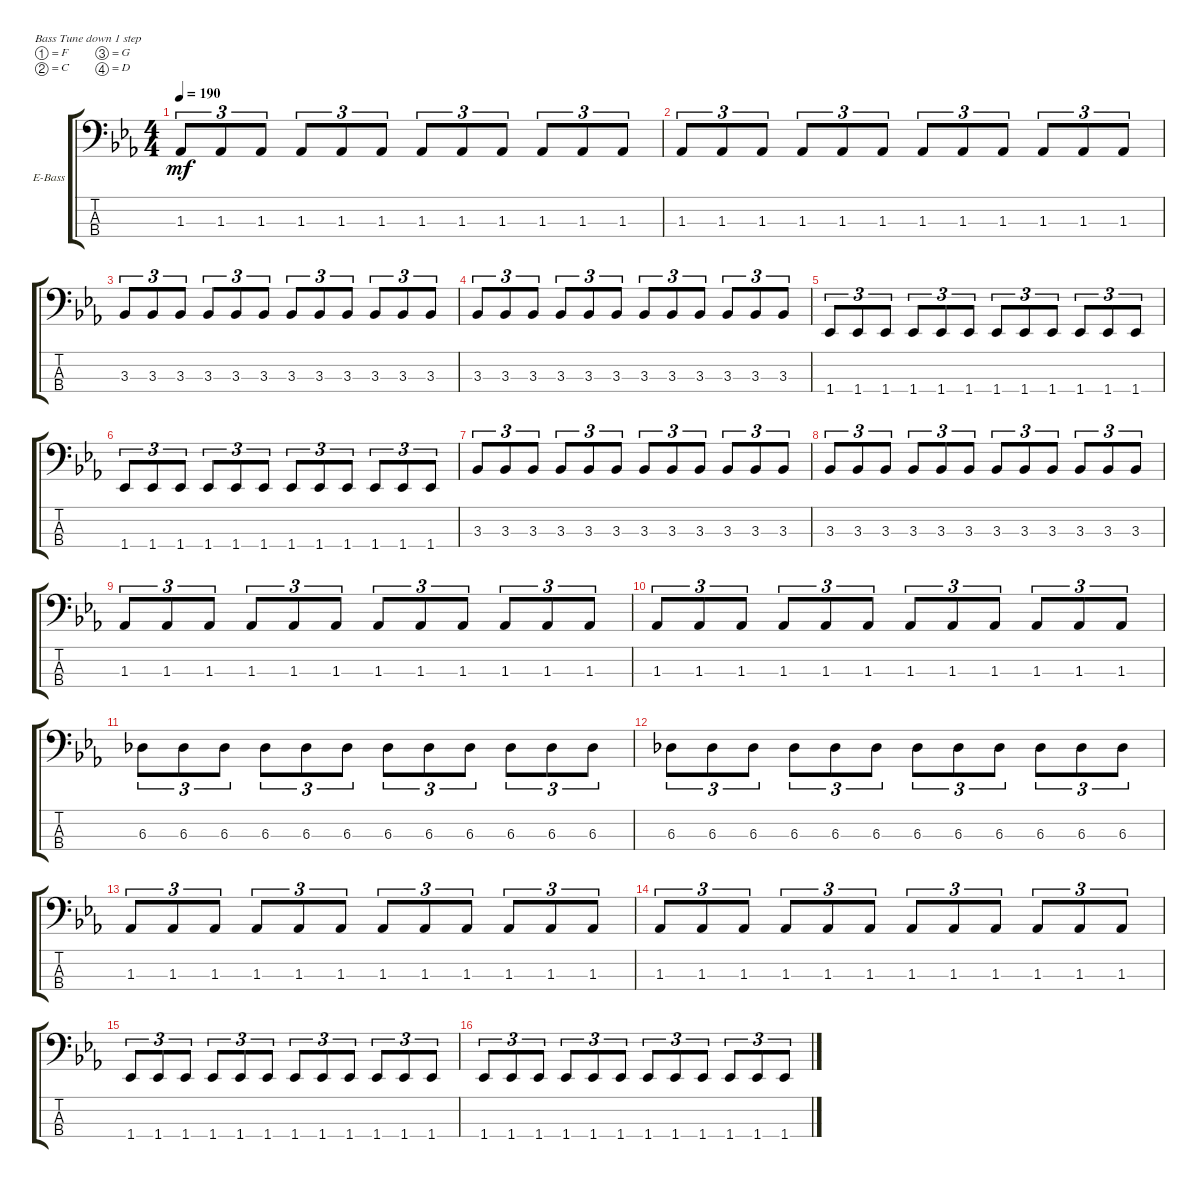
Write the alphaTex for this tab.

\defaultSystemsLayout 4
\bracketExtendMode groupsimilarinstruments
\firstSystemTrackNameOrientation horizontal
\otherSystemsTrackNameOrientation horizontal
\track ("Electric Bass" "E-Bass") {instrument electricbassfinger}
\staff {score tabs}
\tuning (F2 C2 G1 D1)
\ts (4 4)
\tempo 190
\clef f4
\scale
0.333333
\ks cminor
1.3.8{tu (3 2) dy mf} 1.3.8{tu (3 2)} 1.3.8{tu (3 2)} 1.3.8{tu (3 2)} 1.3.8{tu (3 2)} 1.3.8{tu (3 2)} 1.3.8{tu (3 2)} 1.3.8{tu (3 2)} 1.3.8{tu (3 2)} 1.3.8{tu (3 2)} 1.3.8{tu (3 2)} 1.3.8{tu (3 2)} |
\scale
0.333333 1.3.8{tu (3 2)} 1.3.8{tu (3 2)} 1.3.8{tu (3 2)} 1.3.8{tu (3 2)} 1.3.8{tu (3 2)} 1.3.8{tu (3 2)} 1.3.8{tu (3 2)} 1.3.8{tu (3 2)} 1.3.8{tu (3 2)} 1.3.8{tu (3 2)} 1.3.8{tu (3 2)} 1.3.8{tu (3 2)} |
\scale
0.333333 3.3.8{tu (3 2)} 3.3.8{tu (3 2)} 3.3.8{tu (3 2)} 3.3.8{tu (3 2)} 3.3.8{tu (3 2)} 3.3.8{tu (3 2)} 3.3.8{tu (3 2)} 3.3.8{tu (3 2)} 3.3.8{tu (3 2)} 3.3.8{tu (3 2)} 3.3.8{tu (3 2)} 3.3.8{tu (3 2)} |
\scale
0.333333 3.3.8{tu (3 2)} 3.3.8{tu (3 2)} 3.3.8{tu (3 2)} 3.3.8{tu (3 2)} 3.3.8{tu (3 2)} 3.3.8{tu (3 2)} 3.3.8{tu (3 2)} 3.3.8{tu (3 2)} 3.3.8{tu (3 2)} 3.3.8{tu (3 2)} 3.3.8{tu (3 2)} 3.3.8{tu (3 2)} |
\scale
0.333333 1.4.8{tu (3 2)} 1.4.8{tu (3 2)} 1.4.8{tu (3 2)} 1.4.8{tu (3 2)} 1.4.8{tu (3 2)} 1.4.8{tu (3 2)} 1.4.8{tu (3 2)} 1.4.8{tu (3 2)} 1.4.8{tu (3 2)} 1.4.8{tu (3 2)} 1.4.8{tu (3 2)} 1.4.8{tu (3 2)} |
\scale
0.333333 1.4.8{tu (3 2)} 1.4.8{tu (3 2)} 1.4.8{tu (3 2)} 1.4.8{tu (3 2)} 1.4.8{tu (3 2)} 1.4.8{tu (3 2)} 1.4.8{tu (3 2)} 1.4.8{tu (3 2)} 1.4.8{tu (3 2)} 1.4.8{tu (3 2)} 1.4.8{tu (3 2)} 1.4.8{tu (3 2)} |
\scale
0.333333 3.3.8{tu (3 2)} 3.3.8{tu (3 2)} 3.3.8{tu (3 2)} 3.3.8{tu (3 2)} 3.3.8{tu (3 2)} 3.3.8{tu (3 2)} 3.3.8{tu (3 2)} 3.3.8{tu (3 2)} 3.3.8{tu (3 2)} 3.3.8{tu (3 2)} 3.3.8{tu (3 2)} 3.3.8{tu (3 2)} |
\scale
0.333333 3.3.8{tu (3 2)} 3.3.8{tu (3 2)} 3.3.8{tu (3 2)} 3.3.8{tu (3 2)} 3.3.8{tu (3 2)} 3.3.8{tu (3 2)} 3.3.8{tu (3 2)} 3.3.8{tu (3 2)} 3.3.8{tu (3 2)} 3.3.8{tu (3 2)} 3.3.8{tu (3 2)} 3.3.8{tu (3 2)} |
\scale
0.333333 1.3.8{tu (3 2)} 1.3.8{tu (3 2)} 1.3.8{tu (3 2)} 1.3.8{tu (3 2)} 1.3.8{tu (3 2)} 1.3.8{tu (3 2)} 1.3.8{tu (3 2)} 1.3.8{tu (3 2)} 1.3.8{tu (3 2)} 1.3.8{tu (3 2)} 1.3.8{tu (3 2)} 1.3.8{tu (3 2)} |
\scale
0.333333 1.3.8{tu (3 2)} 1.3.8{tu (3 2)} 1.3.8{tu (3 2)} 1.3.8{tu (3 2)} 1.3.8{tu (3 2)} 1.3.8{tu (3 2)} 1.3.8{tu (3 2)} 1.3.8{tu (3 2)} 1.3.8{tu (3 2)} 1.3.8{tu (3 2)} 1.3.8{tu (3 2)} 1.3.8{tu (3 2)} |
\scale
0.333333 6.3.8{tu (3 2)} 6.3.8{tu (3 2)} 6.3.8{tu (3 2)} 6.3.8{tu (3 2)} 6.3.8{tu (3 2)} 6.3.8{tu (3 2)} 6.3.8{tu (3 2)} 6.3.8{tu (3 2)} 6.3.8{tu (3 2)} 6.3.8{tu (3 2)} 6.3.8{tu (3 2)} 6.3.8{tu (3 2)} |
\scale
0.333333 6.3.8{tu (3 2)} 6.3.8{tu (3 2)} 6.3.8{tu (3 2)} 6.3.8{tu (3 2)} 6.3.8{tu (3 2)} 6.3.8{tu (3 2)} 6.3.8{tu (3 2)} 6.3.8{tu (3 2)} 6.3.8{tu (3 2)} 6.3.8{tu (3 2)} 6.3.8{tu (3 2)} 6.3.8{tu (3 2)} |
\scale
0.333333 1.3.8{tu (3 2)} 1.3.8{tu (3 2)} 1.3.8{tu (3 2)} 1.3.8{tu (3 2)} 1.3.8{tu (3 2)} 1.3.8{tu (3 2)} 1.3.8{tu (3 2)} 1.3.8{tu (3 2)} 1.3.8{tu (3 2)} 1.3.8{tu (3 2)} 1.3.8{tu (3 2)} 1.3.8{tu (3 2)} |
\scale
0.333333 1.3.8{tu (3 2)} 1.3.8{tu (3 2)} 1.3.8{tu (3 2)} 1.3.8{tu (3 2)} 1.3.8{tu (3 2)} 1.3.8{tu (3 2)} 1.3.8{tu (3 2)} 1.3.8{tu (3 2)} 1.3.8{tu (3 2)} 1.3.8{tu (3 2)} 1.3.8{tu (3 2)} 1.3.8{tu (3 2)} |
\scale
0.333333 1.4.8{tu (3 2)} 1.4.8{tu (3 2)} 1.4.8{tu (3 2)} 1.4.8{tu (3 2)} 1.4.8{tu (3 2)} 1.4.8{tu (3 2)} 1.4.8{tu (3 2)} 1.4.8{tu (3 2)} 1.4.8{tu (3 2)} 1.4.8{tu (3 2)} 1.4.8{tu (3 2)} 1.4.8{tu (3 2)} |
\scale
0.333333 1.4.8{tu (3 2)} 1.4.8{tu (3 2)} 1.4.8{tu (3 2)} 1.4.8{tu (3 2)} 1.4.8{tu (3 2)} 1.4.8{tu (3 2)} 1.4.8{tu (3 2)} 1.4.8{tu (3 2)} 1.4.8{tu (3 2)} 1.4.8{tu (3 2)} 1.4.8{tu (3 2)} 1.4.8{tu (3 2)}
